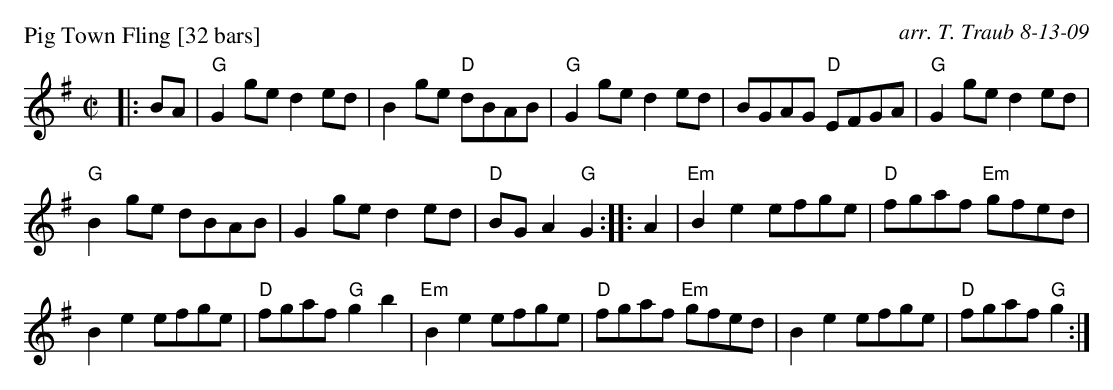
X:1
P: Pig Town Fling [32 bars]
M: C|
C: arr. T. Traub 8-13-09
K: G
|: BA| "G"G2ge d2ed| B2ge "D"dBAB| "G"G2ge d2ed| BGAG "D"EFGA|"G"G2ge d2ed|
"G"B2ge dBAB| G2ge d2ed| "D"BGA2 "G"G2 :||: A2| "Em"B2 e2 efge| "D"fgaf "Em"gfed|
B2 e2 efge| "D"fgaf "G"g2b2|"Em"B2 e2 efge| "D"fgaf "Em"gfed| B2 e2 efge| "D"fgaf "G"g2 :|
